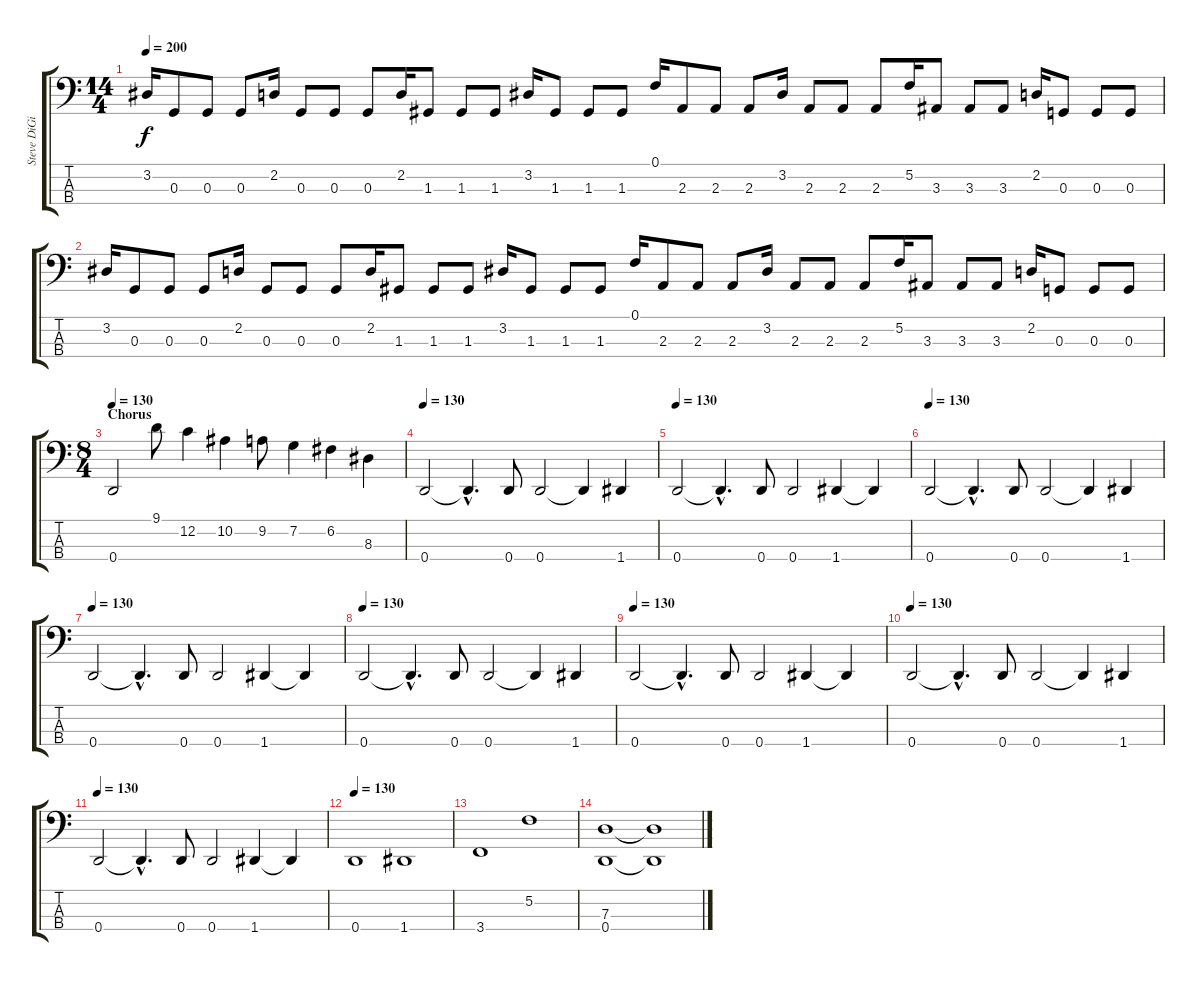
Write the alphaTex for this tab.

\track ("Steve DiGiorgio" "Steve DiGi") {instrument fretlessbass}
\staff {score tabs}
\tuning (F2 C2 G1 D1) {hide}
\ts (14 4)
\tempo 200
\clef f4
\ks c
3.2.16{dy f} 0.3.8 0.3.8 0.3.8 2.2.16 0.3.8 0.3.8 0.3.8 2.2.16 1.3.8 1.3.8 1.3.8 3.2.16 1.3.8 1.3.8 1.3.8 0.1.16 2.3.8 2.3.8 2.3.8 3.2.16 2.3.8 2.3.8 2.3.8 5.2.16 3.3.8 3.3.8 3.3.8 2.2.16 0.3.8 0.3.8 0.3.8 |
3.2.16 0.3.8 0.3.8 0.3.8 2.2.16 0.3.8 0.3.8 0.3.8 2.2.16 1.3.8 1.3.8 1.3.8 3.2.16 1.3.8 1.3.8 1.3.8 0.1.16 2.3.8 2.3.8 2.3.8 3.2.16 2.3.8 2.3.8 2.3.8 5.2.16 3.3.8 3.3.8 3.3.8 2.2.16 0.3.8 0.3.8 0.3.8 |
\ts (8 4)
\section ("" "Chorus")
\tempo 130
0.4.2 9.1.8 12.2.4 10.2.4 9.2.8 7.2.4 6.2.4 8.3.4 |
\tempo 130
0.4.2 0.4{hac t}.4{d} 0.4.8 0.4.2 0.4{t}.4 1.4.4 |
\tempo 130
0.4.2 0.4{hac t}.4{d} 0.4.8 0.4.2 1.4.4 1.4{t}.4 |
\tempo 130
0.4.2 0.4{hac t}.4{d} 0.4.8 0.4.2 0.4{t}.4 1.4.4 |
\tempo 130
0.4.2 0.4{hac t}.4{d} 0.4.8 0.4.2 1.4.4 1.4{t}.4 |
\tempo 130
0.4.2 0.4{hac t}.4{d} 0.4.8 0.4.2 0.4{t}.4 1.4.4 |
\tempo 130
0.4.2 0.4{hac t}.4{d} 0.4.8 0.4.2 1.4.4 1.4{t}.4 |
\tempo 130
0.4.2 0.4{hac t}.4{d} 0.4.8 0.4.2 0.4{t}.4 1.4.4 |
\tempo 130
0.4.2 0.4{hac t}.4{d} 0.4.8 0.4.2 1.4.4 1.4{t}.4 |
\tempo 130
0.4.1 1.4.1 |
3.4.1 5.2.1 |
(7.3 0.4).1 (7.3{t} 0.4{t}).1
